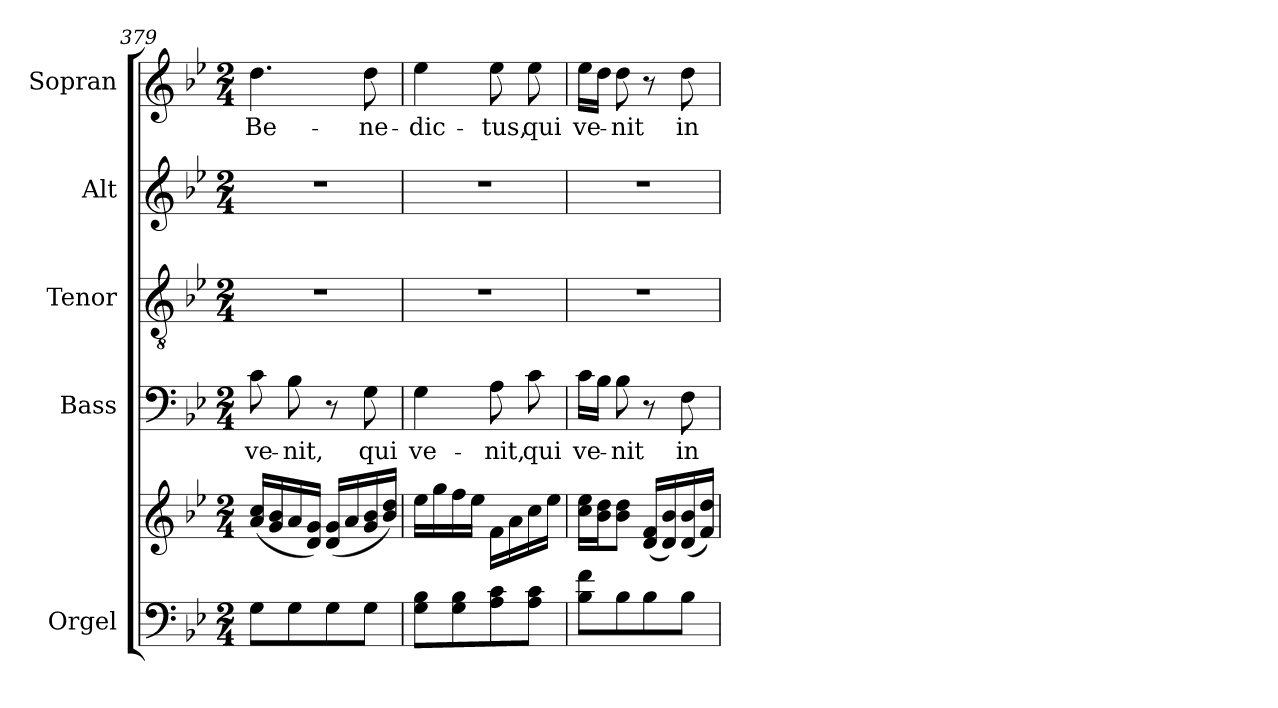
**kern	**kern	**kern	**text	**kern	**kern	**kern	**text
*part5	*part5	*part4	*part4	*part3	*part2	*part1	*part1
*staff6	*staff5	*staff4	*staff4	*staff3	*staff2	*staff1	*staff1
*I"Orgel	*	*I"Bass	*	*I"Tenor	*I"Alt	*I"Sopran	*
*I'Org.	*	*I'B.	*	*I'T.	*I'A.	*I'S.	*
*clefF4	*clefG2	*clefF4	*	*clefGv2	*clefG2	*clefG2	*
*k[b-e-]	*k[b-e-]	*k[b-e-]	*	*k[b-e-]	*k[b-e-]	*k[b-e-]	*
*B-:	*B-:	*B-:	*	*B-:	*B-:	*B-:	*
*M2/4	*M2/4	*M2/4	*	*M2/4	*M2/4	*M2/4	*
=379	=379	=379	=379	=379	=379	=379	=379
!	!	!	!LO:LY:b	!	!	!	!LO:LY:b
8G\L	(<16a/ 16cc/LL	8c\	ve-	2r	2r	4.dd\	Be-
.	16g/ 16b-/	.	.	.	.	.	.
!	!	!	!LO:LY:b	!	!	!	!
8G\	16a/	8B-\	-nit,	.	.	.	.
.	16d/ 16g/JJ)	.	.	.	.	.	.
8G\	(<16d/ 16g/LL	8r	.	.	.	.	.
.	16a/	.	.	.	.	.	.
!	!	!	!LO:LY:b	!	!	!	!LO:LY:b
8G\J	16g/ 16b-/	8G\	qui	.	.	8dd\	-ne-
.	16b-/ 16dd/JJ)	.	.	.	.	.	.
=380	=380	=380	=380	=380	=380	=380	=380
!	!	!	!LO:LY:b	!	!	!	!LO:LY:b
8G\ 8B-\L	16ee-\LL	4G\	ve-	2r	2r	4ee-\	-dic-
.	16gg\	.	.	.	.	.	.
8G\ 8B-\	16ff\	.	.	.	.	.	.
.	16ee-\JJ	.	.	.	.	.	.
!	!	!	!LO:LY:b	!	!	!	!LO:LY:b
8A\ 8c\	16f\LL	8A\	-nit,	.	.	8ee-\	-tus,
.	16a\	.	.	.	.	.	.
!	!	!	!LO:LY:b	!	!	!	!LO:LY:b
8A\ 8c\J	16cc\	8c\	qui	.	.	8ee-\	qui
.	16ee-\JJ	.	.	.	.	.	.
=381	=381	=381	=381	=381	=381	=381	=381
!	!	!	!LO:LY:b	!	!	!	!LO:LY:b
8B-\ 8f\L	16cc\ 16ee-\LL	16c\LL	ve-	2r	2r	16ee-\LL	ve-
.	16b-\ 16dd\J	16B-\JJ	.	.	.	16dd\JJ	.
!	!	!	!LO:LY:b	!	!	!	!LO:LY:b
8B-\	8b-\ 8dd\J	8B-\	-nit	.	.	8dd\	-nit
8B-\	(<16d/ 16f/LL	8r	.	.	.	8r	.
.	16d/ 16b-/)	.	.	.	.	.	.
!	!	!	!LO:LY:b	!	!	!	!LO:LY:b
8B-\J	(<16d/ 16b-/	8F\	in	.	.	8dd\	in
.	16f/ 16dd/JJ)	.	.	.	.	.	.
=	=	=	=	=	=	=	=
*-	*-	*-	*-	*-	*-	*-	*-
